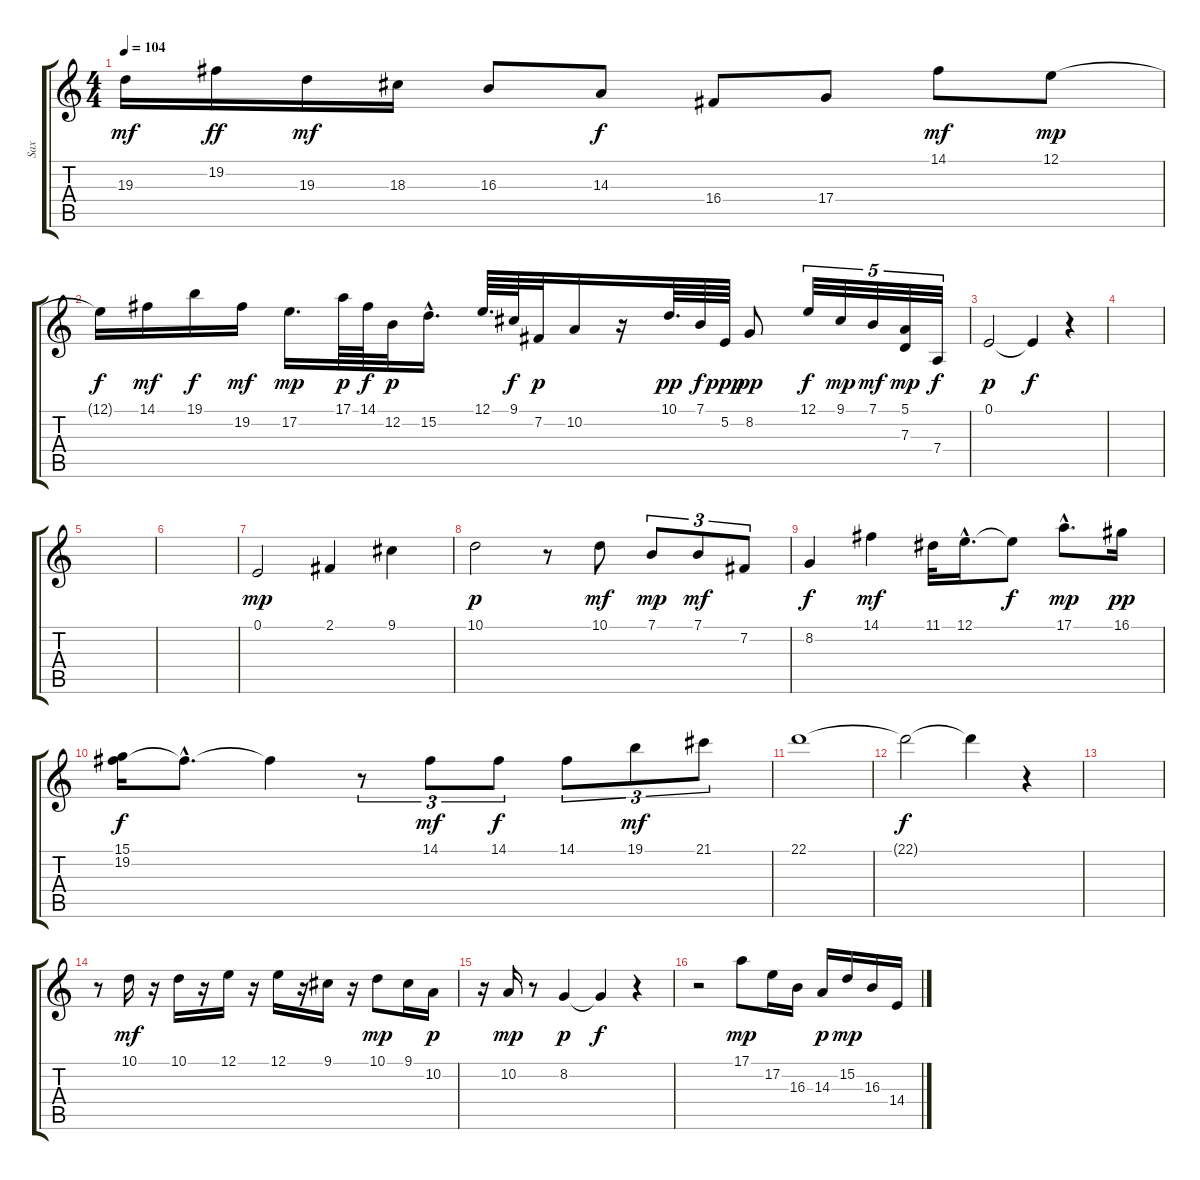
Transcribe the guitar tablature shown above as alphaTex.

\track ("Sax" "Sax") {instrument tenorsax}
\staff {score tabs}
\tuning (E4 B3 G3 D3 A2 E2) {hide}
\ts (4 4)
\tempo 104
\clef g2
\ks c
19.3.16{dy mf} 19.2.16{dy ff} 19.3.16{dy mf} 18.3.16 16.3.8 14.3.8{dy f} 16.4.8 17.4.8 14.1.8{dy mf} 12.1.8{dy mp} |
12.1{t}.16{dy f} 14.1.16{dy mf} 19.1.16{dy f} 19.2.16{dy mf} 17.2.16{d dy mp} 17.1.64{dy p} 14.1.64{dy f} 12.2.32{dy p} 15.2{hac}.16{d} 12.1.64{d} 9.1.64{dy f} 7.2.32{dy p} 10.2.16 r.16 10.1.64{d dy pp} 7.1.64{dy f} 5.2.64{dy ppp} 8.2.8{dy pp} 12.1.32{tu (5 4) dy f} 9.1.32{tu (5 4) dy mp} 7.1.32{tu (5 4) dy mf} (5.1 7.3).32{tu (5 4) dy mp} 7.4.32{tu (5 4) dy f} |
0.1.2{dy p} 0.1{t}.4{dy f} r.4 |
|
|
|
0.1.2{dy mp} 2.1.4 9.1.4 |
10.1.2{dy p} r.8 10.1.8{dy mf} 7.1.8{tu (3 2) dy mp} 7.1.8{tu (3 2) dy mf} 7.2.8{tu (3 2)} |
8.2.4{dy f} 14.1.4{dy mf} 11.1.32 12.1{hac}.16{d} 12.1{t}.8{dy f} 17.1{hac}.8{d dy mp} 16.1.16{dy pp} |
(15.1 19.2).16{dy f} 19.2{hac t}.8{d} 19.2{t}.4 r.8{tu (3 2)} 14.1.8{tu (3 2) dy mf} 14.1.8{tu (3 2) dy f} 14.1.8{tu (3 2)} 19.1.8{tu (3 2) dy mf} 21.1.8{tu (3 2)} |
22.1.1 |
22.1{t}.2{dy f} 22.1{t}.4 r.4 |
|
r.8 10.1.16{dy mf} r.16 10.1.16 r.16 12.1.16 r.16 12.1.16 r.16 9.1.16 r.16 10.1.8{dy mp} 9.1.16 10.2.16{dy p} |
r.16 10.2.16{dy mp} r.8 8.2.4{dy p} 8.2{t}.4{dy f} r.4 |
r.2 17.1.8{dy mp} 17.2.16 16.3.16 14.3.16{dy p} 15.2.16{dy mp} 16.3.16 14.4.16
